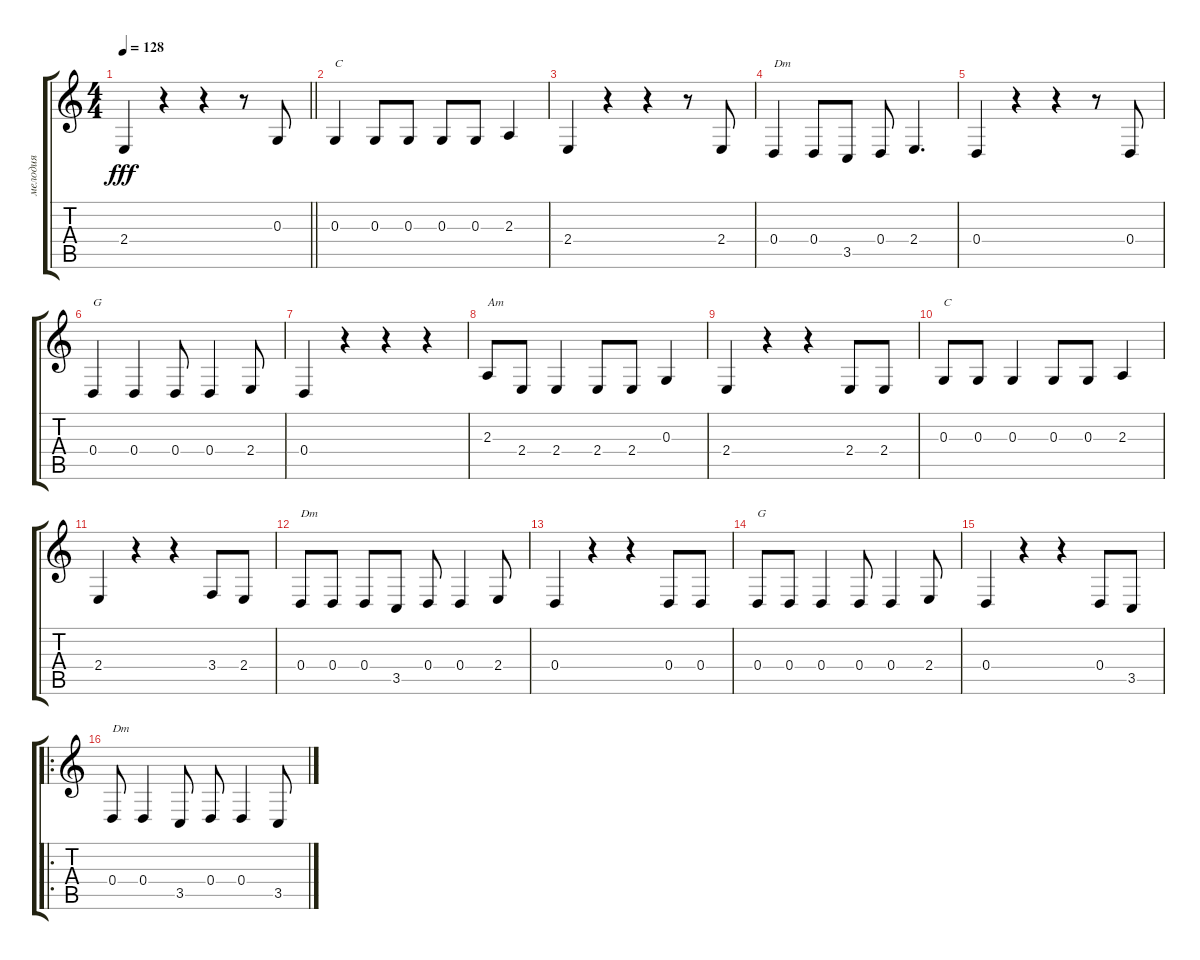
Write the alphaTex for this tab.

\track ("мелодия" "мелодия") {instrument accordion}
\staff {score tabs}
\tuning (E4 B3 G3 D3 A2 E2) {hide}
\ts (4 4)
\tempo 128
\clef g2
\barLineRight lightlight
\ks aminor
2.4.4{dy fff} r.4 r.4 r.8 0.3.8 |
\section ("" "")
0.3.4{txt "C"} 0.3.8 0.3.8 0.3.8 0.3.8 2.3.4 |
2.4.4 r.4 r.4 r.8 2.4.8 |
0.4.4{txt "Dm"} 0.4.8 3.5.8 0.4.8 2.4.4{d} |
0.4.4 r.4 r.4 r.8 0.4.8 |
0.4.4{txt "G"} 0.4.4 0.4.8 0.4.4 2.4.8 |
0.4.4 r.4 r.4 r.4 |
2.3.8{txt "Am"} 2.4.8 2.4.4 2.4.8 2.4.8 0.3.4 |
2.4.4 r.4 r.4 2.4.8 2.4.8 |
0.3.8{txt "C"} 0.3.8 0.3.4 0.3.8 0.3.8 2.3.4 |
2.4.4 r.4 r.4 3.4.8 2.4.8 |
0.4.8{txt "Dm"} 0.4.8 0.4.8 3.5.8 0.4.8 0.4.4 2.4.8 |
0.4.4 r.4 r.4 0.4.8 0.4.8 |
0.4.8{txt "G"} 0.4.8 0.4.4 0.4.8 0.4.4 2.4.8 |
0.4.4 r.4 r.4 0.4.8 3.5.8 |
\ro
0.4.8{txt "Dm"} 0.4.4 3.5.8 0.4.8 0.4.4 3.5.8
